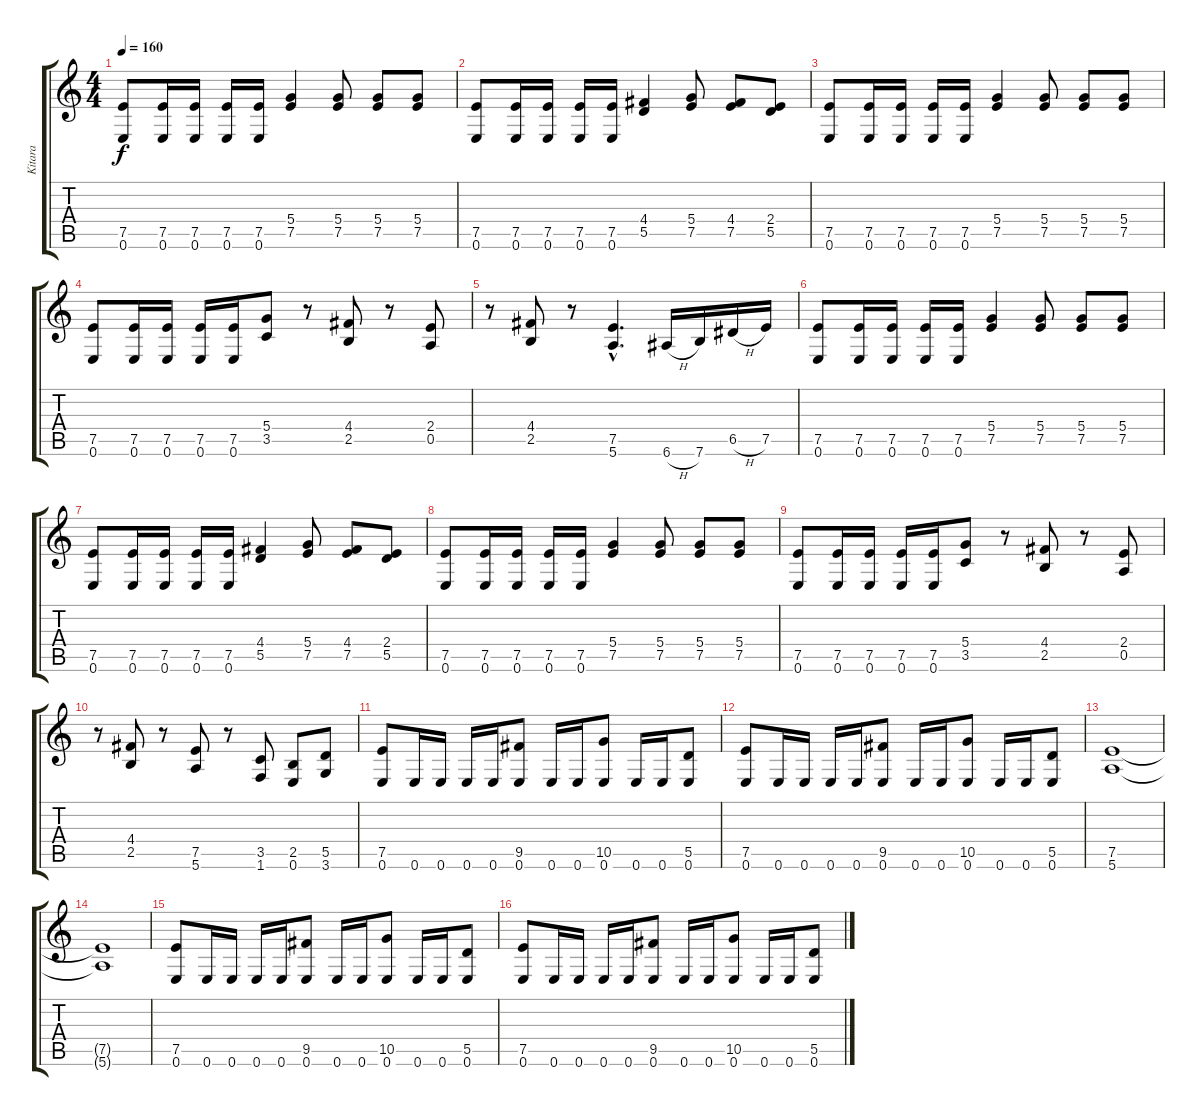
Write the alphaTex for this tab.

\track ("Kitara " "Kitara ") {instrument distortionguitar}
\staff {score tabs}
\tuning (E4 B3 G3 D3 A2 E2) {hide}
\ts (4 4)
\tempo 160
\clef g2
\ks c
(7.5 0.6).8{dy f instrument distortionguitar} (7.5 0.6).16 (7.5 0.6).16 (7.5 0.6).16 (7.5 0.6).16 (5.4 7.5).4 (5.4 7.5).8 (5.4 7.5).8 (5.4 7.5).8 |
(7.5 0.6).8 (7.5 0.6).16 (7.5 0.6).16 (7.5 0.6).16 (7.5 0.6).16 (4.4 5.5).4 (5.4 7.5).8 (4.4 7.5).8 (2.4 5.5).8 |
(7.5 0.6).8 (7.5 0.6).16 (7.5 0.6).16 (7.5 0.6).16 (7.5 0.6).16 (5.4 7.5).4 (5.4 7.5).8 (5.4 7.5).8 (5.4 7.5).8 |
(7.5 0.6).8 (7.5 0.6).16 (7.5 0.6).16 (7.5 0.6).16 (7.5 0.6).16 (5.4 3.5).8 r.8 (4.4 2.5).8 r.8 (2.4 0.5).8 |
r.8 (4.4 2.5).8 r.8 (7.5{hac} 5.6{hac}).4{d} 6.6{h}.16 7.6.16 6.5{h}.16 7.5.16 |
(7.5 0.6).8 (7.5 0.6).16 (7.5 0.6).16 (7.5 0.6).16 (7.5 0.6).16 (5.4 7.5).4 (5.4 7.5).8 (5.4 7.5).8 (5.4 7.5).8 |
(7.5 0.6).8 (7.5 0.6).16 (7.5 0.6).16 (7.5 0.6).16 (7.5 0.6).16 (4.4 5.5).4 (5.4 7.5).8 (4.4 7.5).8 (2.4 5.5).8 |
(7.5 0.6).8 (7.5 0.6).16 (7.5 0.6).16 (7.5 0.6).16 (7.5 0.6).16 (5.4 7.5).4 (5.4 7.5).8 (5.4 7.5).8 (5.4 7.5).8 |
(7.5 0.6).8 (7.5 0.6).16 (7.5 0.6).16 (7.5 0.6).16 (7.5 0.6).16 (5.4 3.5).8 r.8 (4.4 2.5).8 r.8 (2.4 0.5).8 |
r.8 (4.4 2.5).8 r.8 (7.5 5.6).8 r.8 (3.5 1.6).8 (2.5 0.6).8 (5.5 3.6).8 |
(7.5 0.6).8 0.6.16 0.6.16 0.6.16 0.6.16 (9.5 0.6).8 0.6.16 0.6.16 (10.5 0.6).8 0.6.16 0.6.16 (5.5 0.6).8 |
(7.5 0.6).8 0.6.16 0.6.16 0.6.16 0.6.16 (9.5 0.6).8 0.6.16 0.6.16 (10.5 0.6).8 0.6.16 0.6.16 (5.5 0.6).8 |
(7.5 5.6).1 |
(7.5{t} 5.6{t}).1 |
(7.5 0.6).8 0.6.16 0.6.16 0.6.16 0.6.16 (9.5 0.6).8 0.6.16 0.6.16 (10.5 0.6).8 0.6.16 0.6.16 (5.5 0.6).8 |
(7.5 0.6).8 0.6.16 0.6.16 0.6.16 0.6.16 (9.5 0.6).8 0.6.16 0.6.16 (10.5 0.6).8 0.6.16 0.6.16 (5.5 0.6).8
